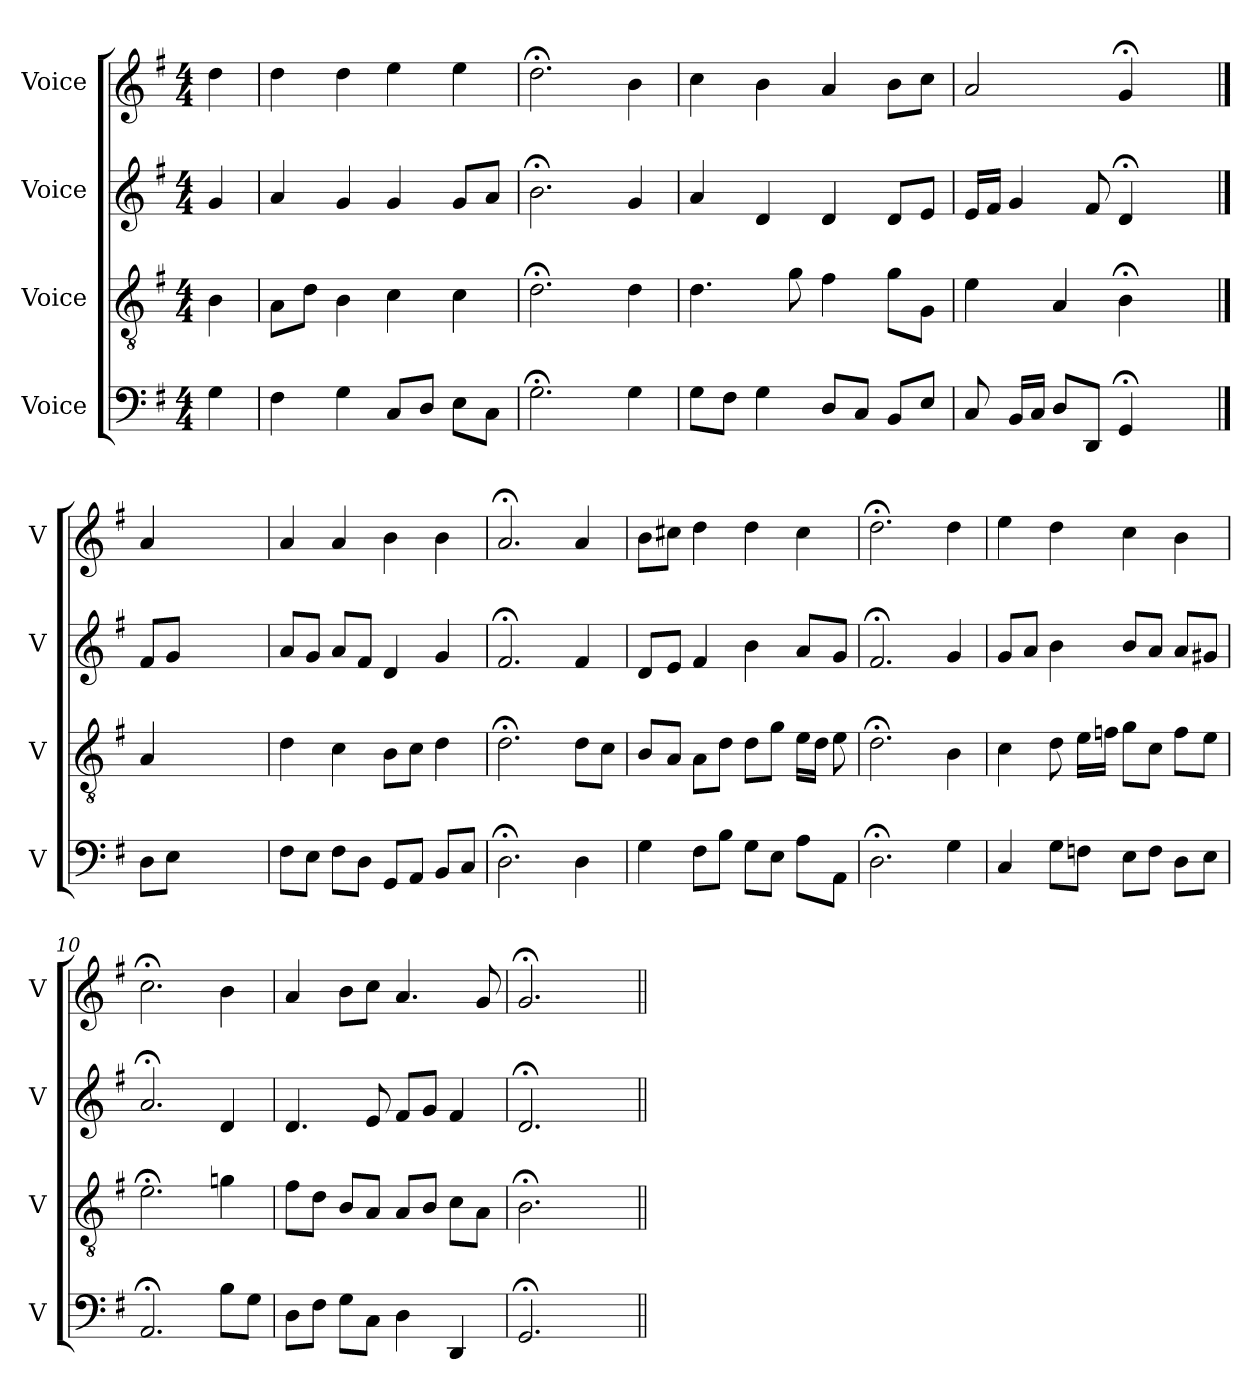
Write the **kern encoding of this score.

**kern	**kern	**kern	**kern
*part4	*part3	*part2	*part1
*staff4	*staff3	*staff2	*staff1
*I"Voice	*I"Voice	*I"Voice	*I"Voice
*I'V	*I'V	*I'V	*I'V
*clefF4	*clefGv2	*clefG2	*clefG2
*k[f#]	*k[f#]	*k[f#]	*k[f#]
*M4/4	*M4/4	*M4/4	*M4/4
*MM100	*MM100	*MM100	*MM100
=	=	=	=
4G\	4B\	4g/	4dd\
=1	=1	=1	=1
4F#\	8A\L	4a/	4dd\
.	8d\J	.	.
4G\	4B\	4g/	4dd\
8C/L	4c\	4g/	4ee\
8D/J	.	.	.
8E\L	4c\	8g/L	4ee\
8C\J	.	8a/J	.
=2	=2	=2	=2
2.G;\	2.d;\	2.b;\	2.dd;\
4G\	4d\	4g/	4b\
=3	=3	=3	=3
8G\L	4.d\	4a/	4cc\
8F#\J	.	.	.
4G\	.	4d/	4b\
.	8g\	.	.
8D/L	4f#\	4d/	4a/
8C/J	.	.	.
8BB/L	8g\L	8d/L	8b\L
8E/J	8G\J	8e/J	8cc\J
=4	=4	=4	=4
8C/	4e\	16e/LL	2a/
.	.	16f#/JJ	.
16BB/LL	.	4g/	.
16C/JJ	.	.	.
8D/L	4A/	.	.
8DD/J	.	8f#/	.
4GG;/	4B;\	4d;/	4g;/
4ryy	4ryy	4ryy	4ryy
!!LO:LB:g=z
==	==	==	==
8D\L	4A/	8f#/L	4a/
8E\J	.	8g/J	.
2.ryy	2.ryy	2.ryy	2.ryy
=5	=5	=5	=5
8F#\L	4d\	8a/L	4a/
8E\J	.	8g/J	.
8F#\L	4c\	8a/L	4a/
8D\J	.	8f#/J	.
8GG/L	8B\L	4d/	4b\
8AA/J	8c\J	.	.
8BB/L	4d\	4g/	4b\
8C/J	.	.	.
=6	=6	=6	=6
2.D;\	2.d;\	2.f#;/	2.a;/
4D\	8d\L	4f#/	4a/
.	8c\J	.	.
=7	=7	=7	=7
4G\	8B/L	8d/L	8b\L
.	8A/J	8e/J	8cc#X\J
8F#\L	8A\L	4f#/	4dd\
8B\J	8d\J	.	.
8G\L	8d\L	4b\	4dd\
8E\J	8g\J	.	.
8A\L	16e\LL	8a/L	4cc#\
.	16d\JJ	.	.
8AA\J	8e\	8g/J	.
=8	=8	=8	=8
2.D;\	2.d;\	2.f#;/	2.dd;\
4G\	4B\	4g/	4dd\
!!LO:LB:g=z
=9	=9	=9	=9
4C/	4c\	8g/L	4ee\
.	.	8a/J	.
8G\L	8d\	4b\	4dd\
8Fn\J	16e\LL	.	.
.	16fn\JJ	.	.
8E\L	8g\L	8b/L	4cc\
8F\J	8c\J	8a/J	.
8D\L	8f\L	8a/L	4b\
8E\J	8e\J	8g#X/J	.
=10	=10	=10	=10
2.AA;/	2.e;\	2.a;/	2.cc;\
8B\L	4gn\	4d/	4b\
8G\J	.	.	.
=11	=11	=11	=11
8D\L	8f#\L	4.d/	4a/
8F#\J	8d\J	.	.
8G\L	8B/L	.	8b\L
8C\J	8A/J	8e/	8cc\J
4D\	8A/L	8f#/L	4.a/
.	8B/J	8g/J	.
4DD/	8c\L	4f#/	.
.	8A\J	.	8g/
=12	=12	=12	=12
2.GG;/	2.B;\	2.d;/	2.g;/
4ryy	4ryy	4ryy	4ryy
=||	=||	=||	=||
*-	*-	*-	*-
